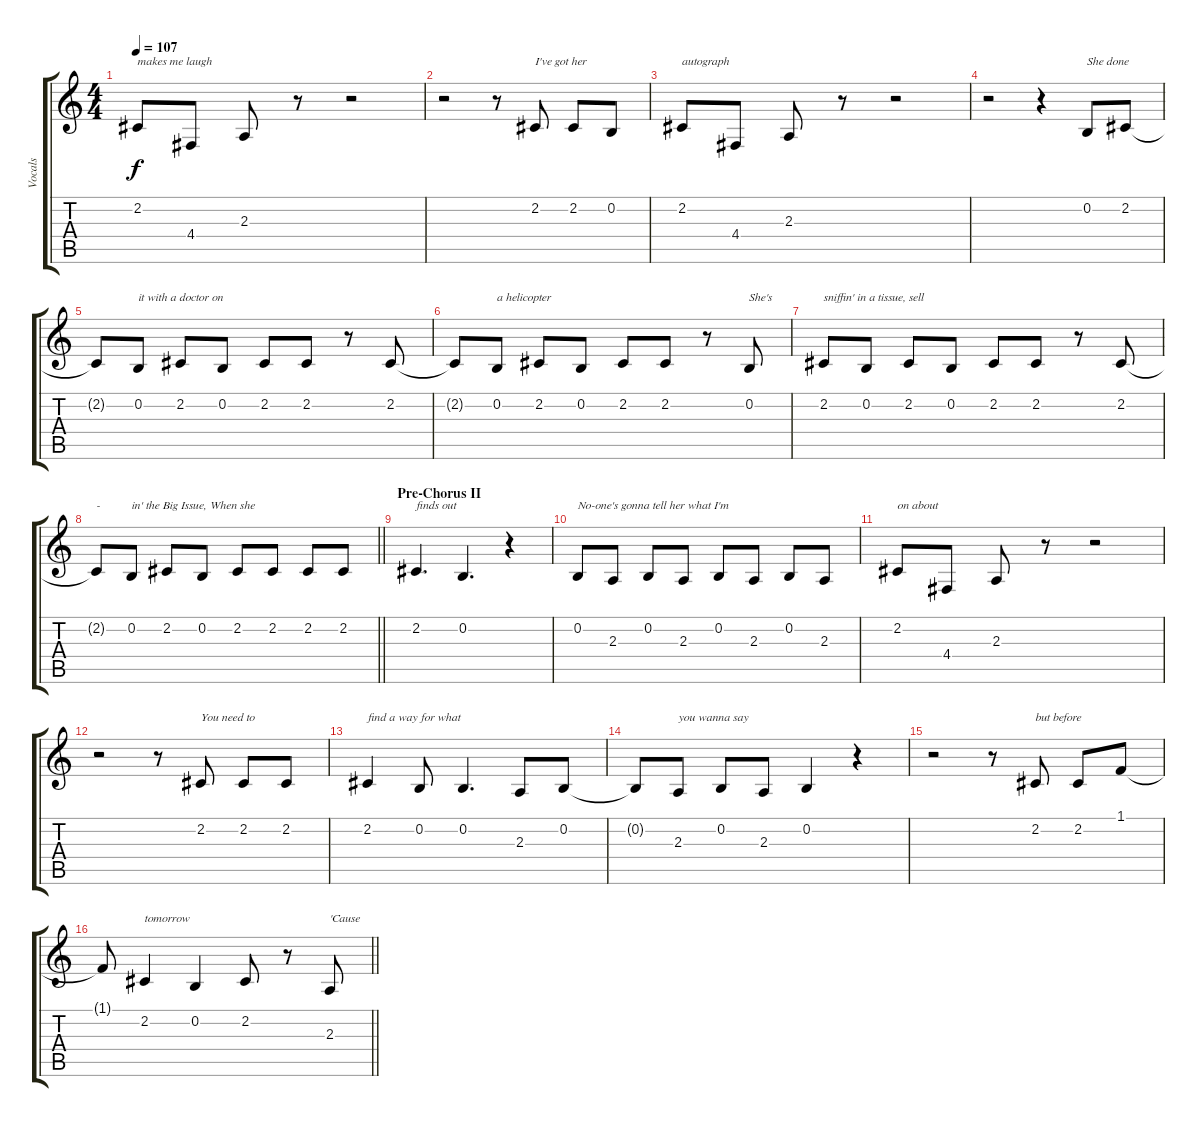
\track ("Vocals" "Vocals") {instrument tenorsax}
\staff {score tabs}
\tuning (E4 B3 G3 D3 A2 E2) {hide}
\ts (4 4)
\tempo 107
\clef g2
\ks c
2.2.8{txt "makes me laugh" dy f} 4.4.8 2.3.8 r.8 r.2 |
r.2 r.8 2.2.8{txt "I've got her"} 2.2.8 0.2.8 |
2.2.8{txt "autograph"} 4.4.8 2.3.8 r.8 r.2 |
r.2 r.4 0.2.8{txt "She done"} 2.2.8 |
2.2{t}.8 0.2.8{txt "it with a doctor on"} 2.2.8 0.2.8 2.2.8 2.2.8 r.8 2.2.8 |
2.2{t}.8 0.2.8{txt "a helicopter"} 2.2.8 0.2.8 2.2.8 2.2.8 r.8 0.2.8{txt "She's"} |
2.2.8{txt "sniffin' in a tissue, sell"} 0.2.8 2.2.8 0.2.8 2.2.8 2.2.8 r.8 2.2.8 |
\barLineRight lightlight
2.2{t}.8{txt "-"} 0.2.8{txt "in' the Big Issue, When she"} 2.2.8 0.2.8 2.2.8 2.2.8 2.2.8 2.2.8 |
\section ("" "Pre-Chorus II")
2.2.4{d txt "finds out"} 0.2.4{d} r.4 |
0.2.8{txt "No-one's gonna tell her what I'm"} 2.3.8 0.2.8 2.3.8 0.2.8 2.3.8 0.2.8 2.3.8 |
2.2.8{txt "on about"} 4.4.8 2.3.8 r.8 r.2 |
r.2 r.8 2.2.8{txt "You need to"} 2.2.8 2.2.8 |
2.2.4{txt "find a way for what"} 0.2.8 0.2.4{d} 2.3.8 0.2.8 |
0.2{t}.8 2.3.8{txt "you wanna say"} 0.2.8 2.3.8 0.2.4 r.4 |
r.2 r.8 2.2.8{txt "but before"} 2.2.8 1.1.8 |
\barLineRight lightlight
1.1{t}.8 2.2.4{txt "tomorrow"} 0.2.4 2.2.8 r.8 2.3.8{txt "'Cause"}
